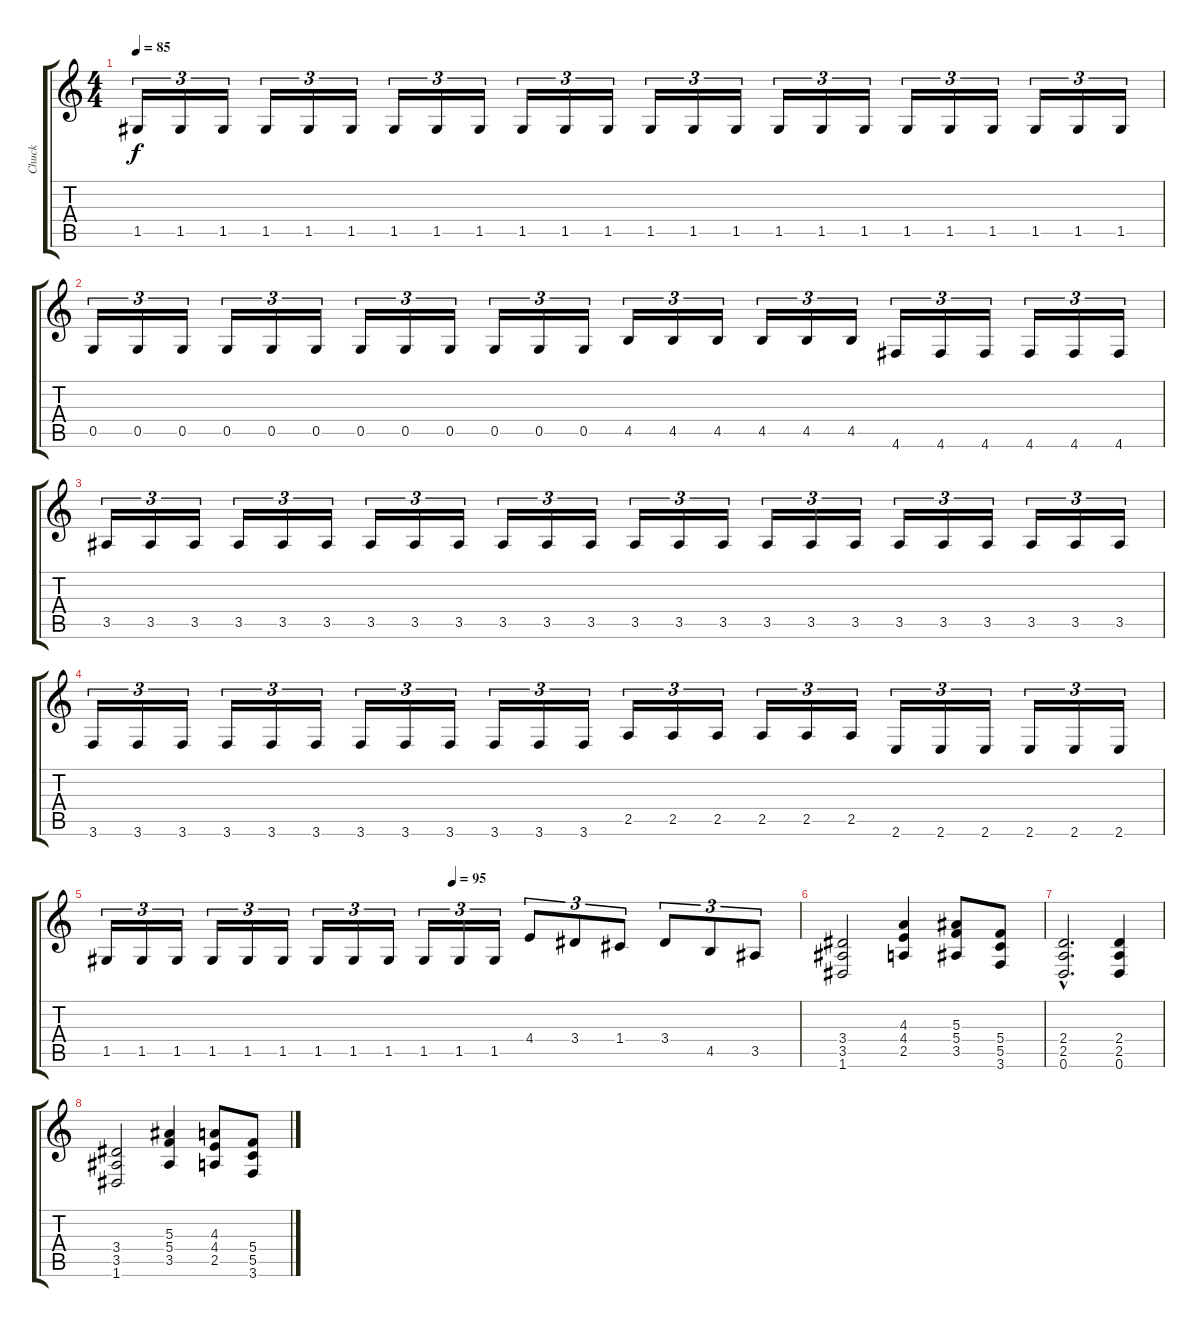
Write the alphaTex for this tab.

\track ("Chuck" "Chuck") {instrument distortionguitar}
\staff {score tabs}
\tuning (D4 A3 F3 C3 G2 D2) {hide}
\ts (4 4)
\tempo 85
\clef g2
\ks c
1.5.16{tu (3 2) dy f} 1.5.16{tu (3 2)} 1.5.16{tu (3 2)} 1.5.16{tu (3 2)} 1.5.16{tu (3 2)} 1.5.16{tu (3 2)} 1.5.16{tu (3 2)} 1.5.16{tu (3 2)} 1.5.16{tu (3 2)} 1.5.16{tu (3 2)} 1.5.16{tu (3 2)} 1.5.16{tu (3 2)} 1.5.16{tu (3 2)} 1.5.16{tu (3 2)} 1.5.16{tu (3 2)} 1.5.16{tu (3 2)} 1.5.16{tu (3 2)} 1.5.16{tu (3 2)} 1.5.16{tu (3 2)} 1.5.16{tu (3 2)} 1.5.16{tu (3 2)} 1.5.16{tu (3 2)} 1.5.16{tu (3 2)} 1.5.16{tu (3 2)} |
0.5.16{tu (3 2)} 0.5.16{tu (3 2)} 0.5.16{tu (3 2)} 0.5.16{tu (3 2)} 0.5.16{tu (3 2)} 0.5.16{tu (3 2)} 0.5.16{tu (3 2)} 0.5.16{tu (3 2)} 0.5.16{tu (3 2)} 0.5.16{tu (3 2)} 0.5.16{tu (3 2)} 0.5.16{tu (3 2)} 4.5.16{tu (3 2)} 4.5.16{tu (3 2)} 4.5.16{tu (3 2)} 4.5.16{tu (3 2)} 4.5.16{tu (3 2)} 4.5.16{tu (3 2)} 4.6.16{tu (3 2)} 4.6.16{tu (3 2)} 4.6.16{tu (3 2)} 4.6.16{tu (3 2)} 4.6.16{tu (3 2)} 4.6.16{tu (3 2)} |
3.5.16{tu (3 2)} 3.5.16{tu (3 2)} 3.5.16{tu (3 2)} 3.5.16{tu (3 2)} 3.5.16{tu (3 2)} 3.5.16{tu (3 2)} 3.5.16{tu (3 2)} 3.5.16{tu (3 2)} 3.5.16{tu (3 2)} 3.5.16{tu (3 2)} 3.5.16{tu (3 2)} 3.5.16{tu (3 2)} 3.5.16{tu (3 2)} 3.5.16{tu (3 2)} 3.5.16{tu (3 2)} 3.5.16{tu (3 2)} 3.5.16{tu (3 2)} 3.5.16{tu (3 2)} 3.5.16{tu (3 2)} 3.5.16{tu (3 2)} 3.5.16{tu (3 2)} 3.5.16{tu (3 2)} 3.5.16{tu (3 2)} 3.5.16{tu (3 2)} |
3.6.16{tu (3 2)} 3.6.16{tu (3 2)} 3.6.16{tu (3 2)} 3.6.16{tu (3 2)} 3.6.16{tu (3 2)} 3.6.16{tu (3 2)} 3.6.16{tu (3 2)} 3.6.16{tu (3 2)} 3.6.16{tu (3 2)} 3.6.16{tu (3 2)} 3.6.16{tu (3 2)} 3.6.16{tu (3 2)} 2.5.16{tu (3 2)} 2.5.16{tu (3 2)} 2.5.16{tu (3 2)} 2.5.16{tu (3 2)} 2.5.16{tu (3 2)} 2.5.16{tu (3 2)} 2.6.16{tu (3 2)} 2.6.16{tu (3 2)} 2.6.16{tu (3 2)} 2.6.16{tu (3 2)} 2.6.16{tu (3 2)} 2.6.16{tu (3 2)} |
\tempo (95 0.5)
1.5.16{tu (3 2)} 1.5.16{tu (3 2)} 1.5.16{tu (3 2)} 1.5.16{tu (3 2)} 1.5.16{tu (3 2)} 1.5.16{tu (3 2)} 1.5.16{tu (3 2)} 1.5.16{tu (3 2)} 1.5.16{tu (3 2)} 1.5.16{tu (3 2)} 1.5.16{tu (3 2)} 1.5.16{tu (3 2)} 4.4.8{tu (3 2)} 3.4.8{tu (3 2)} 1.4.8{tu (3 2)} 3.4.8{tu (3 2)} 4.5.8{tu (3 2)} 3.5.8{tu (3 2)} |
(3.4 3.5 1.6).2 (4.3 4.4 2.5).4 (5.3 5.4 3.5).8 (5.4 5.5 3.6).8 |
(2.4{hac} 2.5{hac} 0.6{hac}).2{d} (2.4 2.5 0.6).4 |
(3.4 3.5 1.6).2 (5.3 5.4 3.5).4 (4.3 4.4 2.5).8 (5.4 5.5 3.6).8
